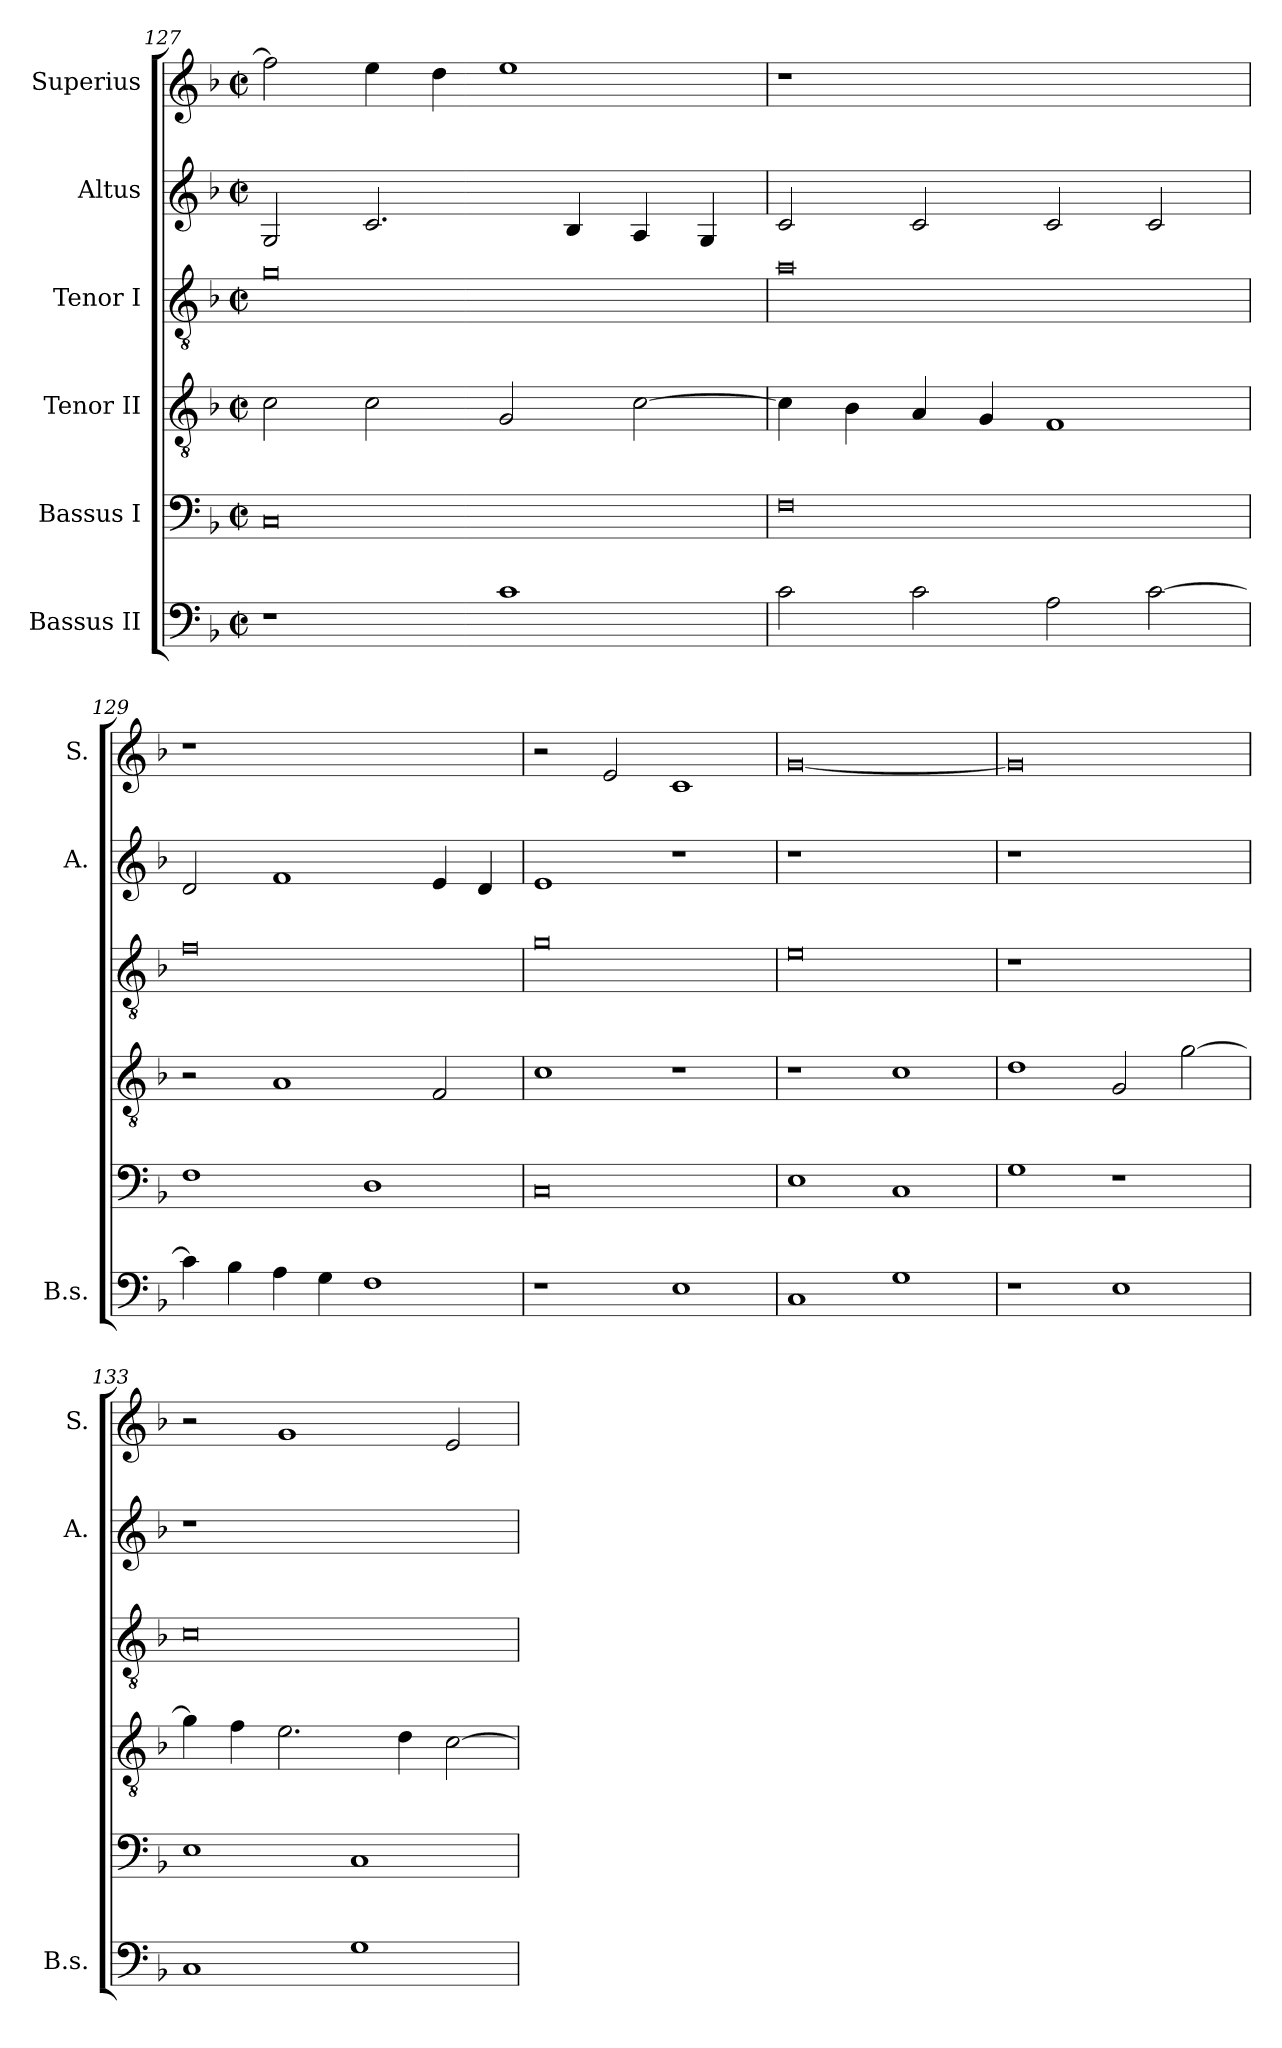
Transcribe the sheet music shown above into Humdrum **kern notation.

**kern	**kern	**kern	**kern	**kern	**kern
*part6	*part5	*part4	*part3	*part2	*part1
*staff6	*staff5	*staff4	*staff3	*staff2	*staff1
*I"Bassus II	*I"Bassus I	*I"Tenor II	*I"Tenor I	*I"Altus	*I"Superius
*I'B.s.	*	*	*	*I'A.	*I'S.
*clefF4	*clefF4	*clefGv2	*clefGv2	*clefG2	*clefG2
*	*	*ITrd7c12	*ITrd7c12	*	*
*k[b-]	*k[b-]	*k[b-]	*k[b-]	*k[b-]	*k[b-]
*F:	*F:	*F:	*F:	*F:	*F:
*M2/2	*M2/2	*M2/2	*M2/2	*M2/2	*M2/2
*met(c|)	*met(c|)	*met(c|)	*met(c|)	*met(c|)	*met(c|)
=127	=127	=127	=127	=127	=127
1r	0Ci	2Ci\	0Gi	2Gi/	2ffi\]
.	.	2Ci\	.	2.ci/	4eei\
.	.	.	.	.	4ddi\
1ci	.	2GGi/	.	.	1eei
.	.	.	.	4B-i/	.
.	.	[>2Ci\	.	4Ai/	.
.	.	.	.	4Gi/	.
=128	=128	=128	=128	=128	=128
!	!	!	!	!	!LO:N:vis=1
2ci\	0Fi	4Ci\]	0Ai	2ci/	1r
.	.	4BB-i\	.	.	.
2ci\	.	4AAi/	.	2ci/	.
.	.	4GGi/	.	.	.
2Ai\	.	1FFi	.	2ci/	1ryy
[>2ci\	.	.	.	2ci/	.
=129	=129	=129	=129	=129	=129
!	!	!	!	!	!LO:N:vis=1
4ci\]	1Fi	2r	0Fi	2di/	1r
4B-i\	.	.	.	.	.
4Ai\	.	1AAi	.	1fi	.
4Gi\	.	.	.	.	.
1Fi	1Di	.	.	.	1ryy
.	.	2FFi/	.	4ei/	.
.	.	.	.	4di/	.
=130	=130	=130	=130	=130	=130
1r	0Ci	1Ci	0Gi	1ei	2r
.	.	.	.	.	2ei/
1Ei	.	1r	.	1r	1ci
!!LO:PB:g=z
=131	=131	=131	=131	=131	=131
!	!	!	!	!LO:N:vis=1	!
1Ci	1Ei	1r	0Ei	1r	[<0gi
1Gi	1Ci	1Ci	.	1ryy	.
=132	=132	=132	=132	=132	=132
!	!	!	!LO:N:vis=1	!LO:N:vis=1	!
1r	1Gi	1Di	1r	1r	0gi]
1Ei	1r	2GGi/	1ryy	1ryy	.
.	.	[>2Gi\	.	.	.
=133	=133	=133	=133	=133	=133
!	!	!	!	!LO:N:vis=1	!
1Ci	1Ei	4Gi\]	0Ci	1r	2r
.	.	4Fi\	.	.	.
.	.	2.Ei\	.	.	1gi
1Gi	1Ci	.	.	1ryy	.
.	.	4Di\	.	.	.
.	.	[>2Ci\	.	.	2ei/
=	=	=	=	=	=
*-	*-	*-	*-	*-	*-
